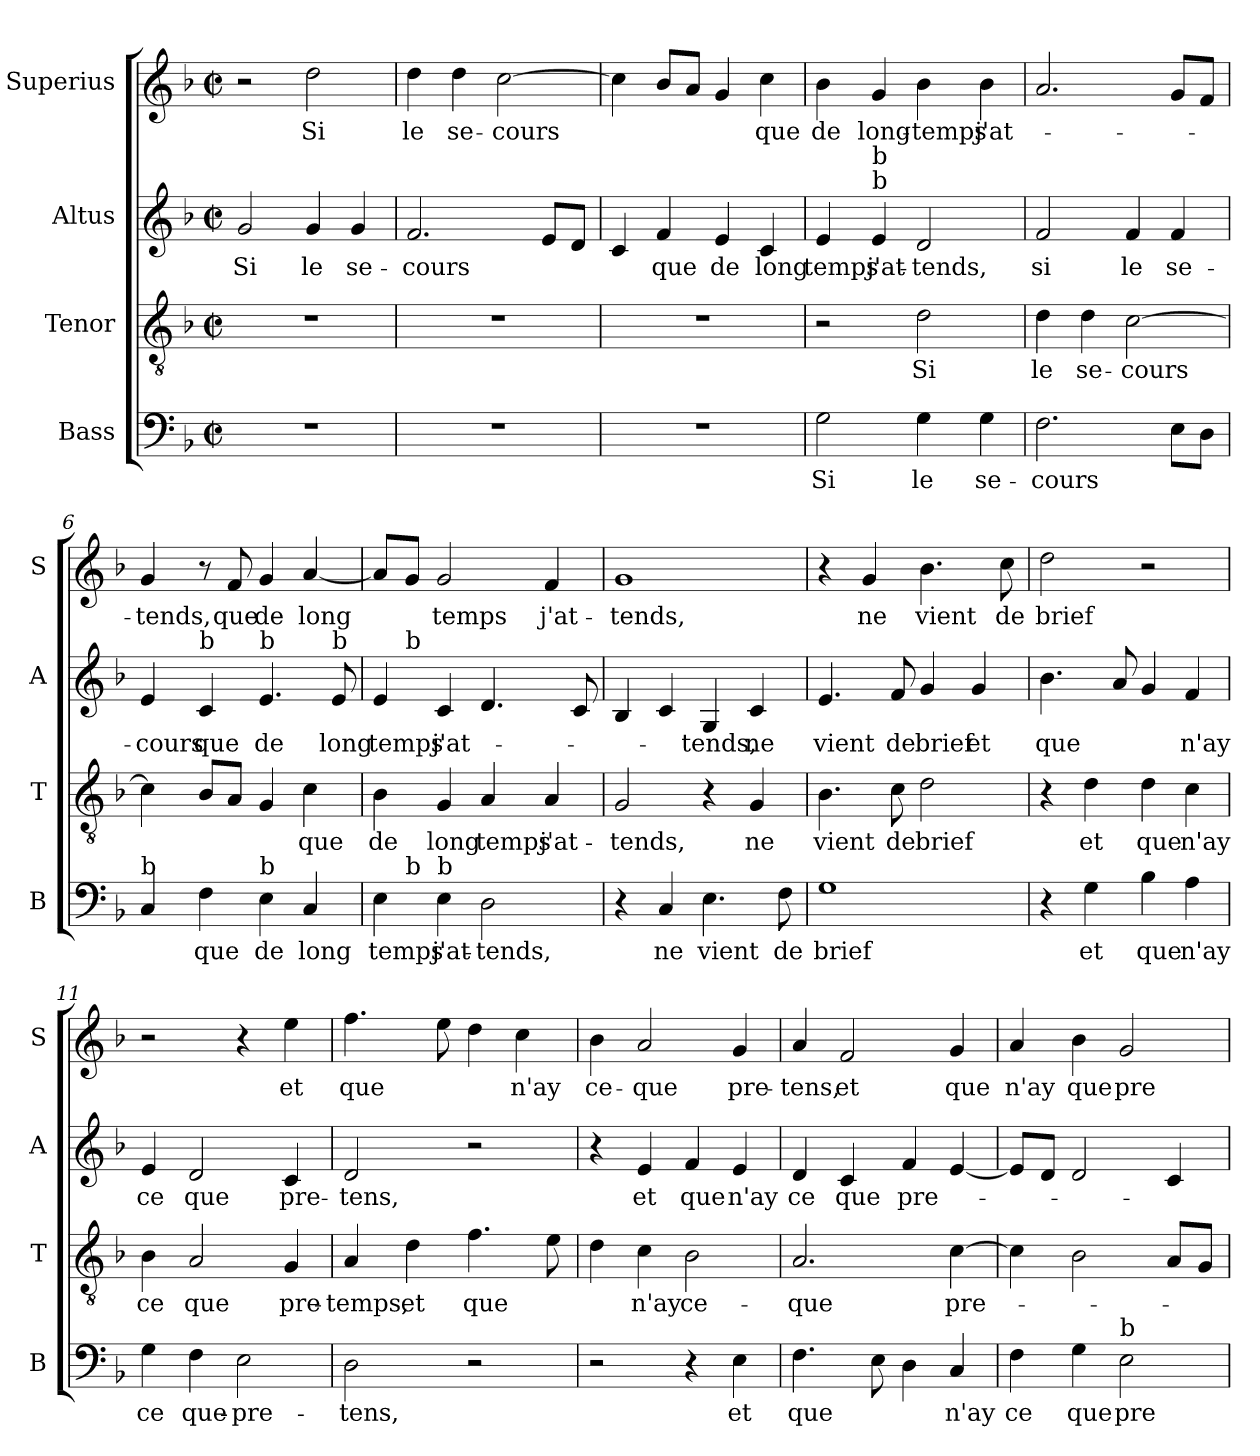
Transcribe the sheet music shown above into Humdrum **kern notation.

**kern	**text	**kern	**text	**kern	**text	**kern	**text
*part4	*part4	*part3	*part3	*part2	*part2	*part1	*part1
*staff4	*staff4	*staff3	*staff3	*staff2	*staff2	*staff1	*staff1
*I"Bass	*	*I"Tenor	*	*I"Altus	*	*I"Superius	*
*I'B	*	*I'T	*	*I'A	*	*I'S	*
*clefF4	*	*clefGv2	*	*clefG2	*	*clefG2	*
*k[b-]	*	*k[b-]	*	*k[b-]	*	*k[b-]	*
*F:	*	*F:	*	*F:	*	*F:	*
*M2/2	*	*M2/2	*	*M2/2	*	*M2/2	*
*met(c|)	*	*met(c|)	*	*met(c|)	*	*met(c|)	*
=1	=1	=1	=1	=1	=1	=1	=1
1r	.	1r	.	2g/	Si	2r	.
.	.	.	.	4g/	le	2dd\	Si
.	.	.	.	4g/	se-	.	.
=2	=2	=2	=2	=2	=2	=2	=2
1r	.	1r	.	2.f/	-cours	4dd\	le
.	.	.	.	.	.	4dd\	se-
.	.	.	.	.	.	[2cc\	-cours
.	.	.	.	8e/L	.	.	.
.	.	.	.	8d/J	.	.	.
=3	=3	=3	=3	=3	=3	=3	=3
1r	.	1r	.	4c/	.	4cc\]	.
.	.	.	.	4f/	que	8b-/L	.
.	.	.	.	.	.	8a/J	.
.	.	.	.	4e/	de	4g/	.
.	.	.	.	4c/	long	4cc\	que
=4	=4	=4	=4	=4	=4	=4	=4
2G\	Si	2r	.	4e/	temps	4b-\	de
!	!	!	!	!LO:TX:a:t=b	!	!	!
!	!	!	!	!LO:TX:a:t=b	!	!	!
.	.	.	.	4e/	j'at-	4g/	long-
4G\	le	2d\	Si	2d/	-tends,	4b-\	-temps
4G\	se-	.	.	.	.	4b-\	j'at-
!!LO:LB:g=z
=5	=5	=5	=5	=5	=5	=5	=5
2.F\	-cours	4d\	le	2f/	si	2.a/	.
.	.	4d\	se-	.	.	.	.
.	.	[2c\	-cours	4f/	le	.	.
8E\L	.	.	.	4f/	se-	8g/L	.
8D\J	.	.	.	.	.	8f/J	.
=6	=6	=6	=6	=6	=6	=6	=6
!LO:TX:a:t=b	!	!	!	!	!	!	!
4C/	.	4c\]	.	4e/	-cours	4g/	-tends,
!	!	!	!	!LO:TX:a:t=b	!	!	!
4F\	que	8B-/L	.	4c/	que	8r	.
.	.	8A/J	.	.	.	8f/	que
!	!	!	!	!LO:TX:a:t=b	!	!	!
!LO:TX:a:t=b	!	!	!	!	!	!	!
4E\	de	4G/	.	4.e/	de	4g/	de
4C/	long	4c\	que	.	.	[4a/	long
!	!	!	!	!LO:TX:a:t=b	!	!	!
.	.	.	.	8e/	long	.	.
=7	=7	=7	=7	=7	=7	=7	=7
*^	*	*	*	*^	*	*	*
4E\	8ryy	temps	4B-\	de	4e/	8ryy	temps	8a/L]	.
!	!	!	!	!	!	!LO:TX:a:t=b	!	!	!
!	!LO:TX:a:t=b	!	!	!	!	!	!	!	!
.	2..ryy	.	.	.	.	2..ryy	.	8g/J	.
!LO:TX:a:t=b	!	!	!	!	!	!	!	!	!
4E\	.	j'at-	4G/	long	4c/	.	j'at-	2g/	temps
2D\	.	-tends,	4A/	temps	4.d/	.	.	.	.
.	.	.	4A/	j'at-	.	.	.	4f/	j'at-
.	.	.	.	.	8c/	.	.	.	.
*v	*v	*	*	*	*v	*v	*	*	*
=8	=8	=8	=8	=8	=8	=8	=8
4r	.	2G/	-tends,	4B-/	.	1g	-tends,
4C/	ne	.	.	4c/	.	.	.
4.E\	vient	4r	.	4G/	-tends,	.	.
.	.	4G/	ne	4c/	ne	.	.
8F\	de	.	.	.	.	.	.
=9	=9	=9	=9	=9	=9	=9	=9
1G	brief	4.B-\	vient	4.e/	vient	4r	.
.	.	.	.	.	.	4g/	ne
.	.	8c\	de	8f/	de	.	.
.	.	2d\	brief	4g/	brief	4.b-\	vient
.	.	.	.	4g/	et	.	.
.	.	.	.	.	.	8cc\	de
!!LO:LB:g=z
=10	=10	=10	=10	=10	=10	=10	=10
4r	.	4r	.	4.b-\	que	2dd\	brief
4G\	et	4d\	et	.	.	.	.
.	.	.	.	8a/	.	.	.
4B-\	que	4d\	que	4g/	.	2r	.
4A\	n'ay	4c\	n'ay	4f/	n'ay	.	.
=11	=11	=11	=11	=11	=11	=11	=11
4G\	ce	4B-\	ce	4e/	ce	2r	.
4F\	que-	2A/	que	2d/	que	.	.
2E\	-pre-	.	.	.	.	4r	.
.	.	4G/	pre-	4c/	pre-	4ee\	et
=12	=12	=12	=12	=12	=12	=12	=12
2D\	-tens,	4A/	-temps,	2d/	-tens,	4.ff\	que
.	.	4d\	et	.	.	.	.
.	.	.	.	.	.	8ee\	.
2r	.	4.f\	que	2r	.	4dd\	.
.	.	.	.	.	.	4cc\	n'ay
.	.	8e\	.	.	.	.	.
=13	=13	=13	=13	=13	=13	=13	=13
2r	.	4d\	.	4r	.	4b-\	ce-
.	.	4c\	n'ay	4e/	et	2a/	-que
4r	.	2B-\	ce-	4f/	que	.	.
4E\	et	.	.	4e/	n'ay	4g/	pre-
=14	=14	=14	=14	=14	=14	=14	=14
4.F\	que	2.A/	-que	4d/	ce	4a/	-tens,
.	.	.	.	4c/	que	2f/	et
8E\	.	.	.	.	.	.	.
4D\	.	.	.	4f/	pre-	.	.
4C/	n'ay	[4c\	pre-	[4e/	.	4g/	que
!!LO:PB:g=z
=15	=15	=15	=15	=15	=15	=15	=15
4F\	ce	4c\]	.	8e/L]	.	4a/	n'ay
.	.	.	.	8d/J	.	.	.
4G\	que	2B-\	.	2d/	.	4b-\	que
!LO:TX:a:t=b	!	!	!	!	!	!	!
2E\	pre-	.	.	.	.	2g/	pre-
.	.	8A/L	.	4c/	.	.	.
.	.	8G/J	.	.	.	.	.
=	=	=	=	=	=	=	=
*-	*-	*-	*-	*-	*-	*-	*-
